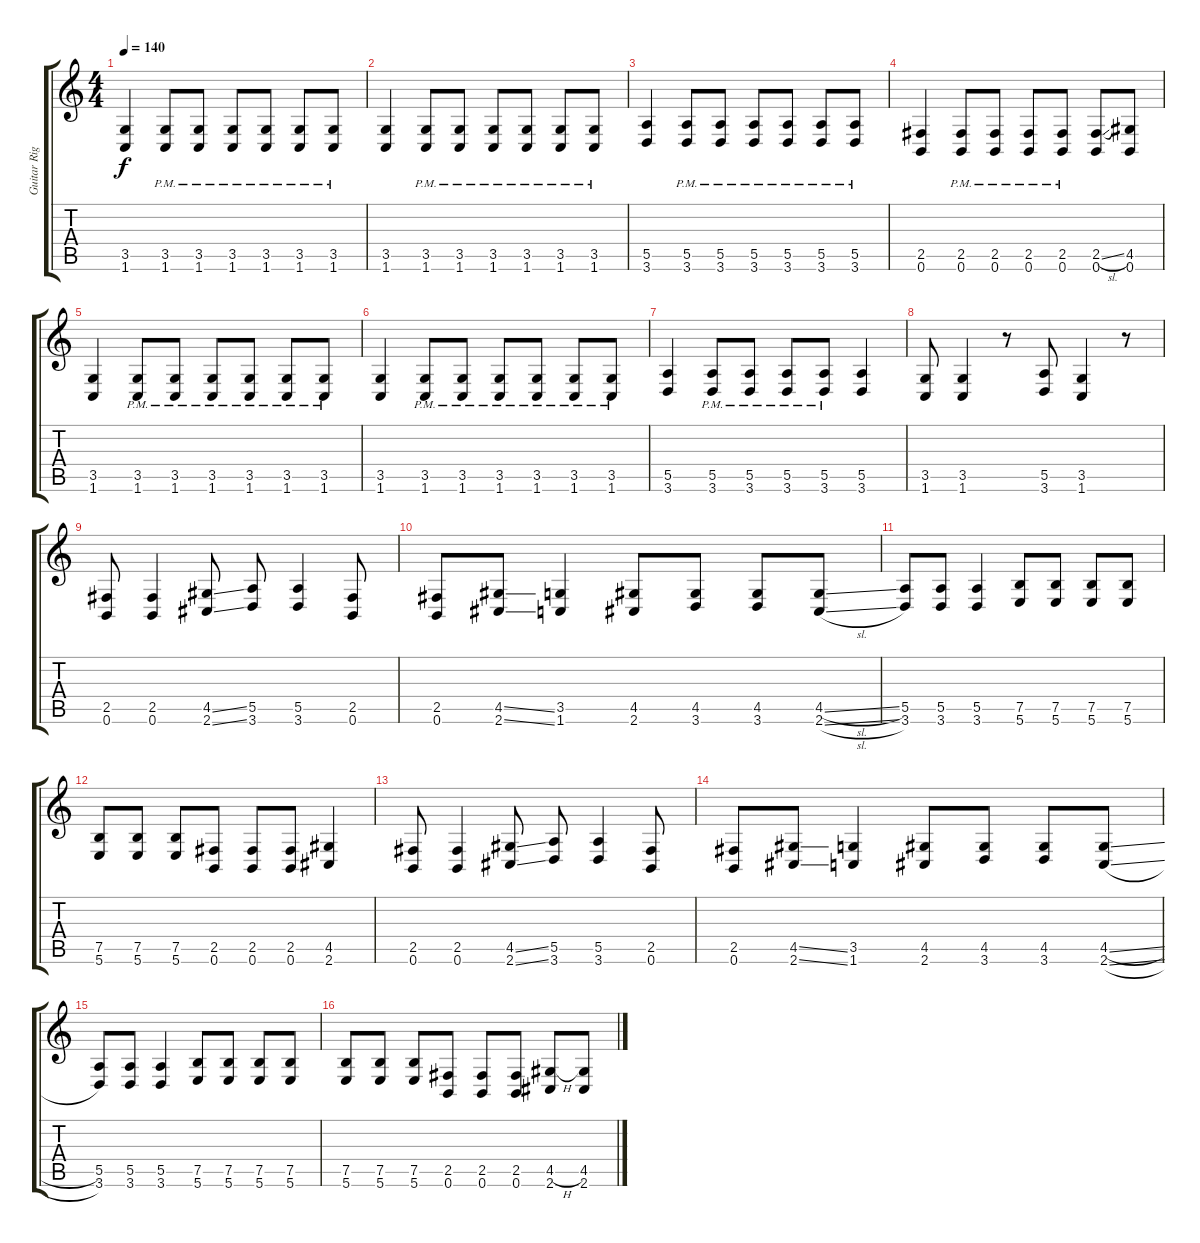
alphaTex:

\track ("Guitar Right" "Guitar Rig") {instrument distortionguitar}
\staff {score tabs}
\tuning (B3 G3 D3 A2 E2 B1) {hide}
\ts (4 4)
\tempo 140
\clef g2
\ks c
(3.5 1.6).4{dy f} (3.5{pm} 1.6{pm}).8 (3.5{pm} 1.6{pm}).8 (3.5{pm} 1.6{pm}).8 (3.5{pm} 1.6{pm}).8 (3.5{pm} 1.6{pm}).8 (3.5{pm} 1.6{pm}).8 |
(3.5 1.6).4 (3.5{pm} 1.6{pm}).8 (3.5{pm} 1.6{pm}).8 (3.5{pm} 1.6{pm}).8 (3.5{pm} 1.6{pm}).8 (3.5{pm} 1.6{pm}).8 (3.5{pm} 1.6{pm}).8 |
(5.5 3.6).4 (5.5{pm} 3.6{pm}).8 (5.5{pm} 3.6{pm}).8 (5.5{pm} 3.6{pm}).8 (5.5{pm} 3.6{pm}).8 (5.5{pm} 3.6{pm}).8 (5.5{pm} 3.6{pm}).8 |
(2.5 0.6).4 (2.5{pm} 0.6{pm}).8 (2.5{pm} 0.6{pm}).8 (2.5{pm} 0.6{pm}).8 (2.5{pm} 0.6{pm}).8 (2.5{sl} 0.6).8 (4.5 0.6).8 |
(3.5 1.6).4 (3.5{pm} 1.6{pm}).8 (3.5{pm} 1.6{pm}).8 (3.5{pm} 1.6{pm}).8 (3.5{pm} 1.6{pm}).8 (3.5{pm} 1.6{pm}).8 (3.5{pm} 1.6{pm}).8 |
(3.5 1.6).4 (3.5{pm} 1.6{pm}).8 (3.5{pm} 1.6{pm}).8 (3.5{pm} 1.6{pm}).8 (3.5{pm} 1.6{pm}).8 (3.5{pm} 1.6{pm}).8 (3.5{pm} 1.6{pm}).8 |
(5.5 3.6).4 (5.5{pm} 3.6{pm}).8 (5.5{pm} 3.6{pm}).8 (5.5{pm} 3.6{pm}).8 (5.5{pm} 3.6{pm}).8 (5.5 3.6).4 |
(3.5 1.6).8 (3.5 1.6).4 r.8 (5.5 3.6).8 (3.5 1.6).4 r.8 |
(2.5 0.6).8 (2.5 0.6).4 (4.5{ss} 2.6{ss}).8 (5.5 3.6).8 (5.5 3.6).4 (2.5 0.6).8 |
(2.5 0.6).8 (4.5{ss} 2.6{ss}).8 (3.5 1.6).4 (4.5 2.6).8 (4.5 3.6).8 (4.5 3.6).8 (4.5{sl} 2.6{sl}).8 |
(5.5 3.6).8 (5.5 3.6).8 (5.5 3.6).4 (7.5 5.6).8 (7.5 5.6).8 (7.5 5.6).8 (7.5 5.6).8 |
(7.5 5.6).8 (7.5 5.6).8 (7.5 5.6).8 (2.5 0.6).8 (2.5 0.6).8 (2.5 0.6).8 (4.5 2.6).4 |
(2.5 0.6).8 (2.5 0.6).4 (4.5{ss} 2.6{ss}).8 (5.5 3.6).8 (5.5 3.6).4 (2.5 0.6).8 |
(2.5 0.6).8 (4.5{ss} 2.6{ss}).8 (3.5 1.6).4 (4.5 2.6).8 (4.5 3.6).8 (4.5 3.6).8 (4.5{sl} 2.6{sl}).8 |
(5.5 3.6).8 (5.5 3.6).8 (5.5 3.6).4 (7.5 5.6).8 (7.5 5.6).8 (7.5 5.6).8 (7.5 5.6).8 |
(7.5 5.6).8 (7.5 5.6).8 (7.5 5.6).8 (2.5 0.6).8 (2.5 0.6).8 (2.5 0.6).8 (4.5{h} 2.6).8 (4.5 2.6).8
